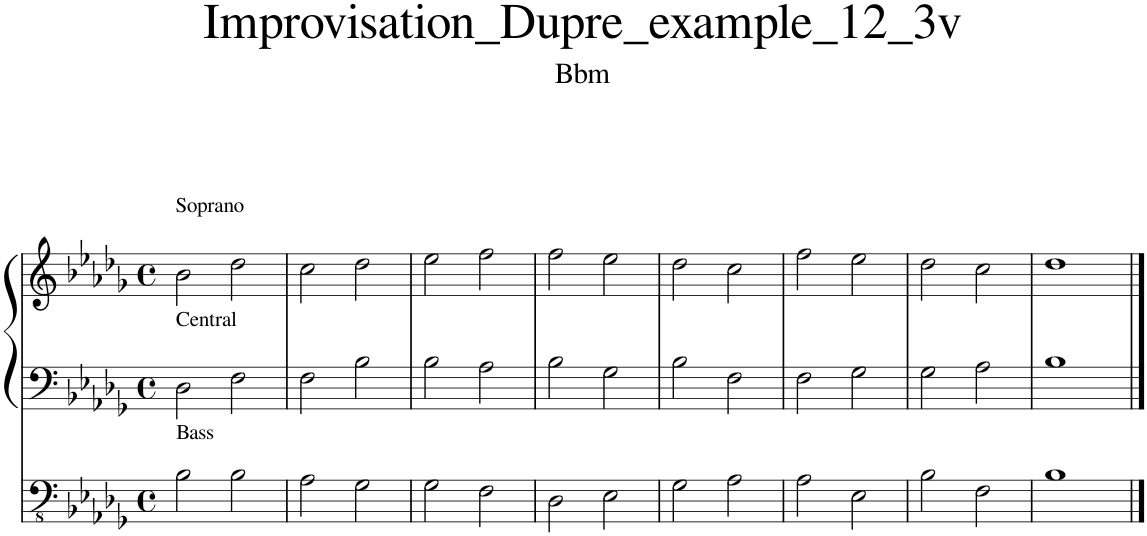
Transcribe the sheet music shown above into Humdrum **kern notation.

**kern	**kern	**kern
*part1	*part1	*part1
*staff3	*staff2	*staff1
*I"Orgue à tuyaux	*	*
*I'Org.	*	*
*clefFv4	*clefF4	*clefG2
*k[b-e-a-d-g-]	*k[b-e-a-d-g-]	*k[b-e-a-d-g-]
*M4/4	*M4/4	*M4/4
*met(c)	*met(c)	*met(c)
=1	=1	=1
!	!	!LO:TX:a:t=Soprano
!	!LO:TX:a:t=Central	!
!LO:TX:a:t=Bass	!	!
2BB-\	2D-\	2b-\
2BB-\	2F\	2dd-\
=2	=2	=2
2AA-\	2F\	2cc\
2GG-\	2B-\	2dd-\
=3	=3	=3
2GG-\	2B-\	2ee-\
2FF\	2A-\	2ff\
=4	=4	=4
2DD-\	2B-\	2ff\
2EE-\	2G-\	2ee-\
=5	=5	=5
2GG-\	2B-\	2dd-\
2AA-\	2F\	2cc\
=6	=6	=6
2AA-\	2F\	2ff\
2EE-\	2G-\	2ee-\
=7	=7	=7
2BB-\	2G-\	2dd-\
2FF\	2A-\	2cc\
=8	=8	=8
1BB-	1B-	1dd-
==	==	==
*-	*-	*-
